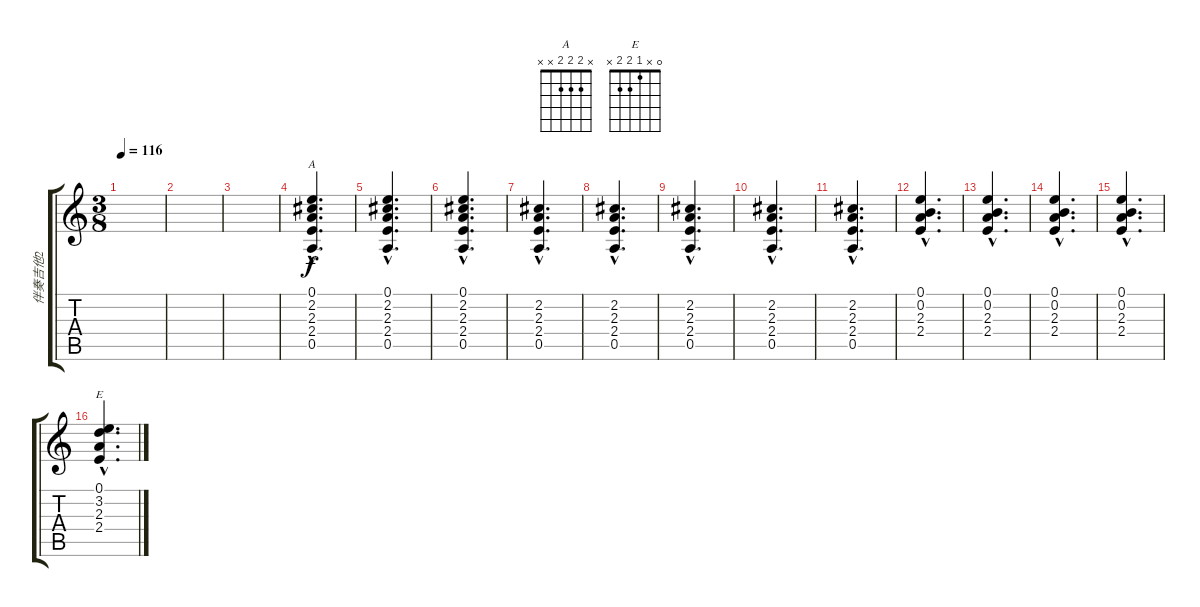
\track ("伴奏吉他2" "伴奏吉他2") {instrument acousticguitarnylon}
\staff {score tabs}
\tuning (E4 B3 G3 D3 A2 E2) {hide}
\chord ("A" x 2 2 2 x x)
\chord ("E" 0 x 1 2 2 x)
\ts (3 8)
\tempo 116
\clef g2
\ks c
|
|
|
(0.1{hac} 2.2{hac} 2.3{hac} 2.4{hac} 0.5{hac}).4{d ch "A" instrument acousticguitarsteel} |
(0.1{hac} 2.2{hac} 2.3{hac} 2.4{hac} 0.5{hac}).4{d} |
(0.1{hac} 2.2{hac} 2.3{hac} 2.4{hac} 0.5{hac}).4{d} |
(2.2{hac} 2.3{hac} 2.4{hac} 0.5{hac}).4{d} |
(2.2{hac} 2.3{hac} 2.4{hac} 0.5{hac}).4{d} |
(2.2{hac} 2.3{hac} 2.4{hac} 0.5{hac}).4{d} |
(2.2{hac} 2.3{hac} 2.4{hac} 0.5{hac}).4{d} |
(2.2{hac} 2.3{hac} 2.4{hac} 0.5{hac}).4{d} |
(0.1{hac} 0.2{hac} 2.3{hac} 2.4{hac}).4{d} |
(0.1{hac} 0.2{hac} 2.3{hac} 2.4{hac}).4{d} |
(0.1{hac} 0.2{hac} 2.3{hac} 2.4{hac}).4{d} |
(0.1{hac} 0.2{hac} 2.3{hac} 2.4{hac}).4{d} |
(0.1{hac} 3.2{hac} 2.3{hac} 2.4{hac}).4{d ch "E"}
